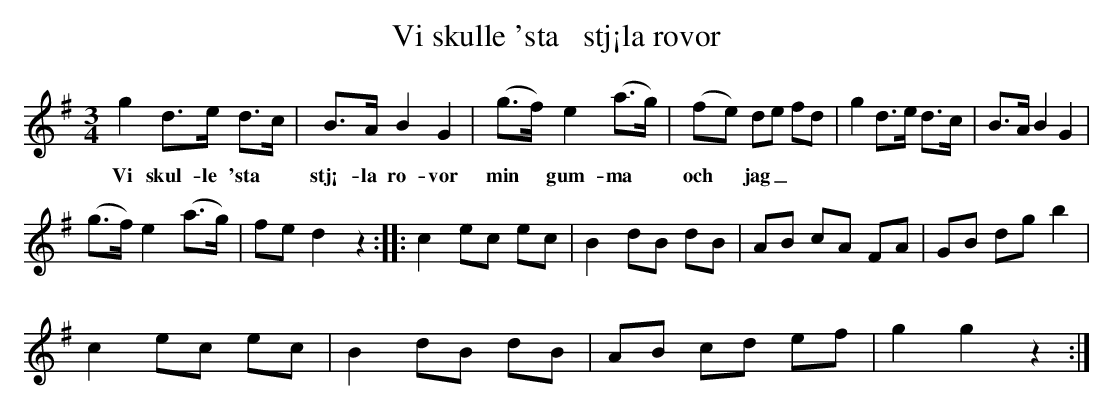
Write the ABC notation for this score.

X:1
T:Vi skulle 'sta   stj¡la rovor
M:3/4
L:1/8
K:G
g2 d>e d>c | B>A B2 G2 | (g>f) e2 (a>g) | (fe) de fd |g2 d>e d>c | B>A B2 G2 |
w: Vi skul-le 'sta   | stj¡-la ro-vor min ~ gum-ma ~ | och ~ jag _
(g>f) e2 (a>g) | fe d2 z2 :: c2 ec ec | B2 dB dB | AB cA FA | GB dg b2 |
c2 ec ec | B2 dB dB | AB cd ef | g2 g2 z2 :|
